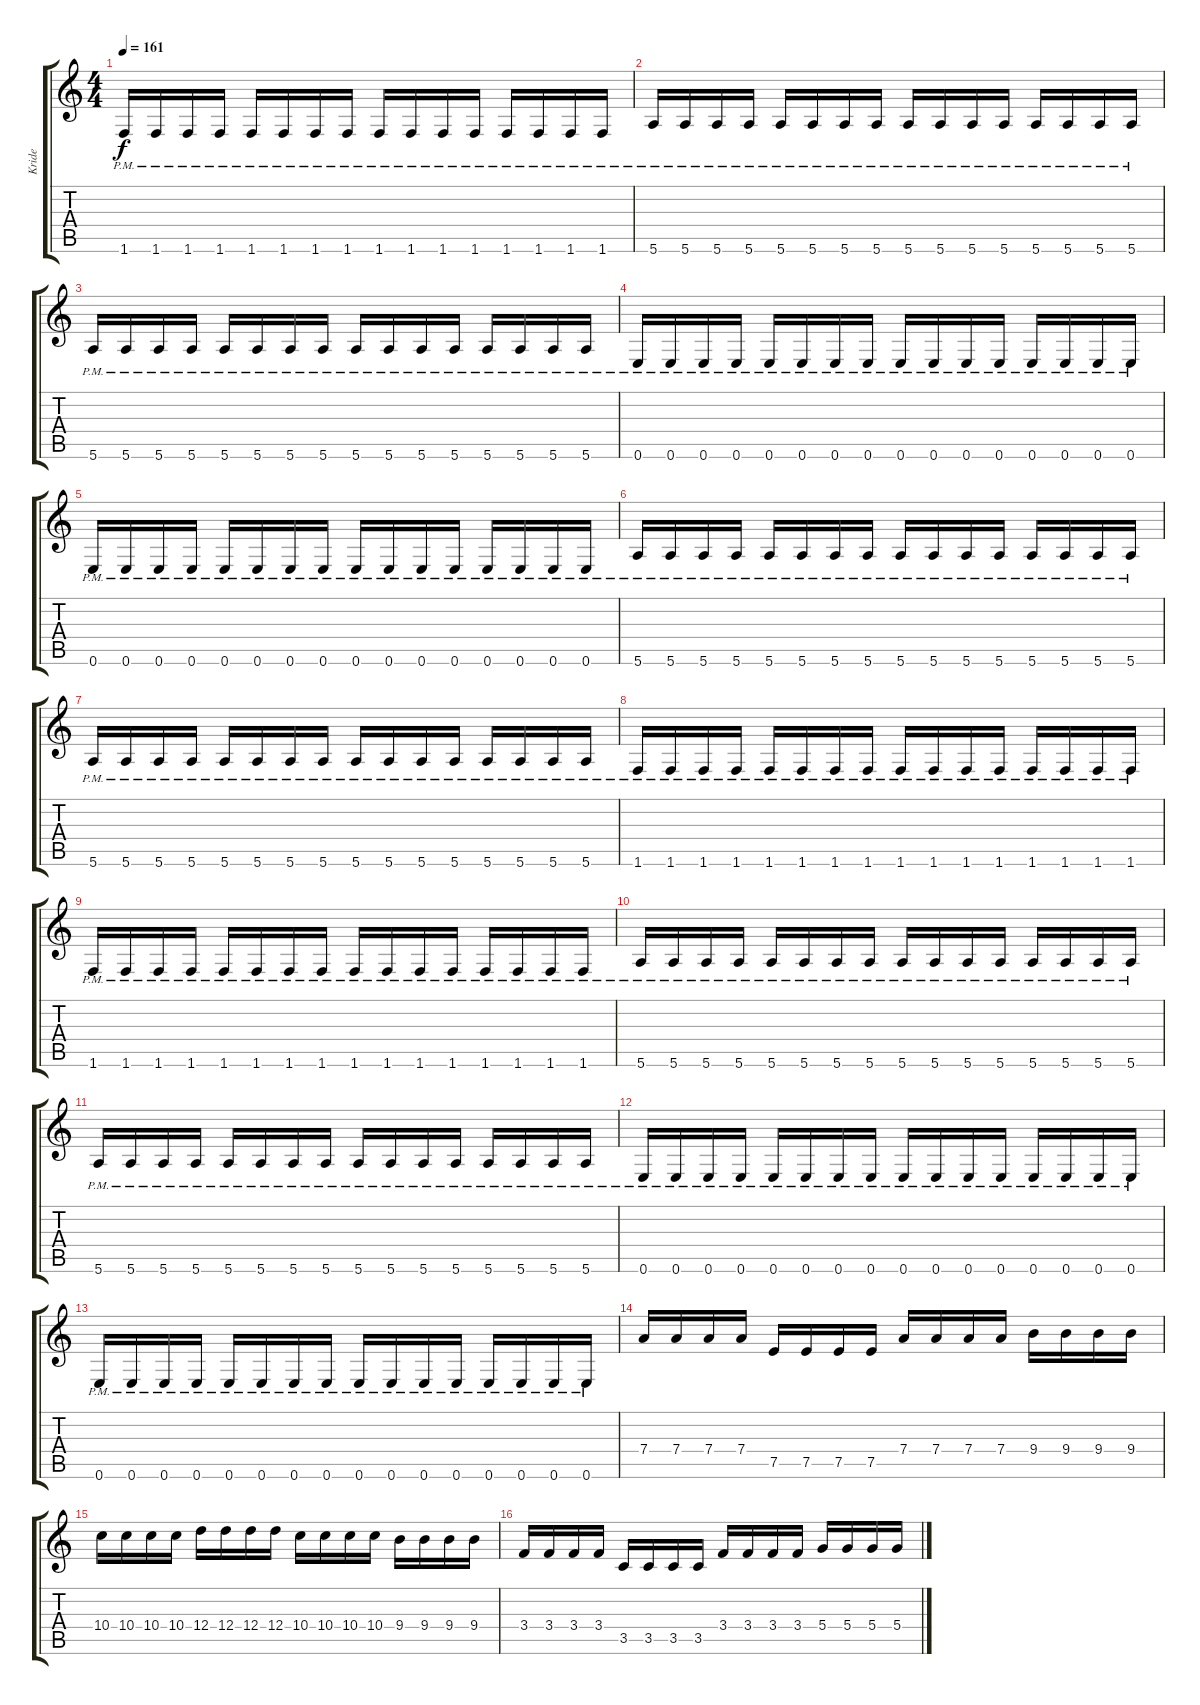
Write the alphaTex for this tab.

\track ("Kride" "Kride") {instrument distortionguitar}
\staff {score tabs}
\tuning (E4 B3 G3 D3 A2 E2) {hide}
\ts (4 4)
\tempo 161
\clef g2
\ks c
1.6{pm}.16{dy f} 1.6{pm}.16 1.6{pm}.16 1.6{pm}.16 1.6{pm}.16 1.6{pm}.16 1.6{pm}.16 1.6{pm}.16 1.6{pm}.16 1.6{pm}.16 1.6{pm}.16 1.6{pm}.16 1.6{pm}.16 1.6{pm}.16 1.6{pm}.16 1.6{pm}.16 |
5.6{pm}.16 5.6{pm}.16 5.6{pm}.16 5.6{pm}.16 5.6{pm}.16 5.6{pm}.16 5.6{pm}.16 5.6{pm}.16 5.6{pm}.16 5.6{pm}.16 5.6{pm}.16 5.6{pm}.16 5.6{pm}.16 5.6{pm}.16 5.6{pm}.16 5.6{pm}.16 |
5.6{pm}.16 5.6{pm}.16 5.6{pm}.16 5.6{pm}.16 5.6{pm}.16 5.6{pm}.16 5.6{pm}.16 5.6{pm}.16 5.6{pm}.16 5.6{pm}.16 5.6{pm}.16 5.6{pm}.16 5.6{pm}.16 5.6{pm}.16 5.6{pm}.16 5.6{pm}.16 |
0.6{pm}.16 0.6{pm}.16 0.6{pm}.16 0.6{pm}.16 0.6{pm}.16 0.6{pm}.16 0.6{pm}.16 0.6{pm}.16 0.6{pm}.16 0.6{pm}.16 0.6{pm}.16 0.6{pm}.16 0.6{pm}.16 0.6{pm}.16 0.6{pm}.16 0.6{pm}.16 |
0.6{pm}.16 0.6{pm}.16 0.6{pm}.16 0.6{pm}.16 0.6{pm}.16 0.6{pm}.16 0.6{pm}.16 0.6{pm}.16 0.6{pm}.16 0.6{pm}.16 0.6{pm}.16 0.6{pm}.16 0.6{pm}.16 0.6{pm}.16 0.6{pm}.16 0.6{pm}.16 |
5.6{pm}.16 5.6{pm}.16 5.6{pm}.16 5.6{pm}.16 5.6{pm}.16 5.6{pm}.16 5.6{pm}.16 5.6{pm}.16 5.6{pm}.16 5.6{pm}.16 5.6{pm}.16 5.6{pm}.16 5.6{pm}.16 5.6{pm}.16 5.6{pm}.16 5.6{pm}.16 |
5.6{pm}.16 5.6{pm}.16 5.6{pm}.16 5.6{pm}.16 5.6{pm}.16 5.6{pm}.16 5.6{pm}.16 5.6{pm}.16 5.6{pm}.16 5.6{pm}.16 5.6{pm}.16 5.6{pm}.16 5.6{pm}.16 5.6{pm}.16 5.6{pm}.16 5.6{pm}.16 |
1.6{pm}.16 1.6{pm}.16 1.6{pm}.16 1.6{pm}.16 1.6{pm}.16 1.6{pm}.16 1.6{pm}.16 1.6{pm}.16 1.6{pm}.16 1.6{pm}.16 1.6{pm}.16 1.6{pm}.16 1.6{pm}.16 1.6{pm}.16 1.6{pm}.16 1.6{pm}.16 |
1.6{pm}.16 1.6{pm}.16 1.6{pm}.16 1.6{pm}.16 1.6{pm}.16 1.6{pm}.16 1.6{pm}.16 1.6{pm}.16 1.6{pm}.16 1.6{pm}.16 1.6{pm}.16 1.6{pm}.16 1.6{pm}.16 1.6{pm}.16 1.6{pm}.16 1.6{pm}.16 |
5.6{pm}.16 5.6{pm}.16 5.6{pm}.16 5.6{pm}.16 5.6{pm}.16 5.6{pm}.16 5.6{pm}.16 5.6{pm}.16 5.6{pm}.16 5.6{pm}.16 5.6{pm}.16 5.6{pm}.16 5.6{pm}.16 5.6{pm}.16 5.6{pm}.16 5.6{pm}.16 |
5.6{pm}.16 5.6{pm}.16 5.6{pm}.16 5.6{pm}.16 5.6{pm}.16 5.6{pm}.16 5.6{pm}.16 5.6{pm}.16 5.6{pm}.16 5.6{pm}.16 5.6{pm}.16 5.6{pm}.16 5.6{pm}.16 5.6{pm}.16 5.6{pm}.16 5.6{pm}.16 |
0.6{pm}.16 0.6{pm}.16 0.6{pm}.16 0.6{pm}.16 0.6{pm}.16 0.6{pm}.16 0.6{pm}.16 0.6{pm}.16 0.6{pm}.16 0.6{pm}.16 0.6{pm}.16 0.6{pm}.16 0.6{pm}.16 0.6{pm}.16 0.6{pm}.16 0.6{pm}.16 |
0.6{pm}.16 0.6{pm}.16 0.6{pm}.16 0.6{pm}.16 0.6{pm}.16 0.6{pm}.16 0.6{pm}.16 0.6{pm}.16 0.6{pm}.16 0.6{pm}.16 0.6{pm}.16 0.6{pm}.16 0.6{pm}.16 0.6{pm}.16 0.6{pm}.16 0.6{pm}.16 |
7.4.16 7.4.16 7.4.16 7.4.16 7.5.16 7.5.16 7.5.16 7.5.16 7.4.16 7.4.16 7.4.16 7.4.16 9.4.16 9.4.16 9.4.16 9.4.16 |
10.4.16 10.4.16 10.4.16 10.4.16 12.4.16 12.4.16 12.4.16 12.4.16 10.4.16 10.4.16 10.4.16 10.4.16 9.4.16 9.4.16 9.4.16 9.4.16 |
3.4.16 3.4.16 3.4.16 3.4.16 3.5.16 3.5.16 3.5.16 3.5.16 3.4.16 3.4.16 3.4.16 3.4.16 5.4.16 5.4.16 5.4.16 5.4.16
